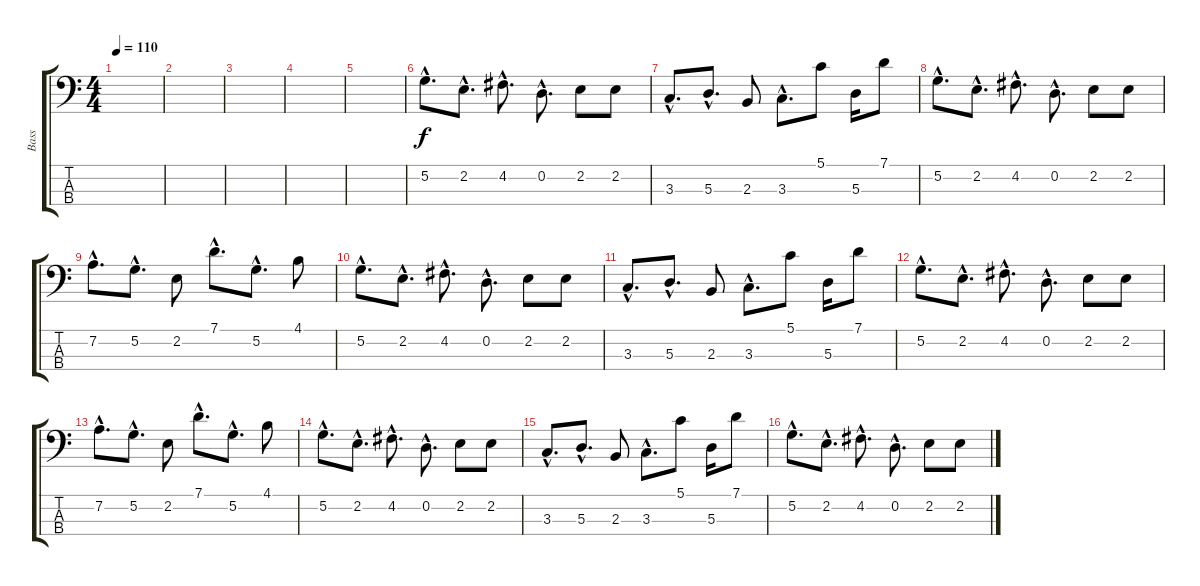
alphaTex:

\track ("Bass" "Bass") {instrument synthbass1}
\staff {score tabs}
\tuning (G2 D2 A1 E1) {hide}
\ts (4 4)
\tempo 110
\clef f4
\ks c
|
|
|
|
|
5.2{hac}.8{d} 2.2{hac}.8{d} 4.2{hac}.8{d} 0.2{hac}.8{d} 2.2.8 2.2.8 |
3.3{hac}.8{d} 5.3{hac}.8{d} 2.3.8 3.3{hac}.8{d} 5.1.8 5.3.16 7.1.8 |
5.2{hac}.8{d} 2.2{hac}.8{d} 4.2{hac}.8{d} 0.2{hac}.8{d} 2.2.8 2.2.8 |
7.2{hac}.8{d} 5.2{hac}.8{d} 2.2.8 7.1{hac}.8{d} 5.2{hac}.8{d} 4.1.8 |
5.2{hac}.8{d} 2.2{hac}.8{d} 4.2{hac}.8{d} 0.2{hac}.8{d} 2.2.8 2.2.8 |
3.3{hac}.8{d} 5.3{hac}.8{d} 2.3.8 3.3{hac}.8{d} 5.1.8 5.3.16 7.1.8 |
5.2{hac}.8{d} 2.2{hac}.8{d} 4.2{hac}.8{d} 0.2{hac}.8{d} 2.2.8 2.2.8 |
7.2{hac}.8{d} 5.2{hac}.8{d} 2.2.8 7.1{hac}.8{d} 5.2{hac}.8{d} 4.1.8 |
5.2{hac}.8{d} 2.2{hac}.8{d} 4.2{hac}.8{d} 0.2{hac}.8{d} 2.2.8 2.2.8 |
3.3{hac}.8{d} 5.3{hac}.8{d} 2.3.8 3.3{hac}.8{d} 5.1.8 5.3.16 7.1.8 |
5.2{hac}.8{d} 2.2{hac}.8{d} 4.2{hac}.8{d} 0.2{hac}.8{d} 2.2.8 2.2.8
